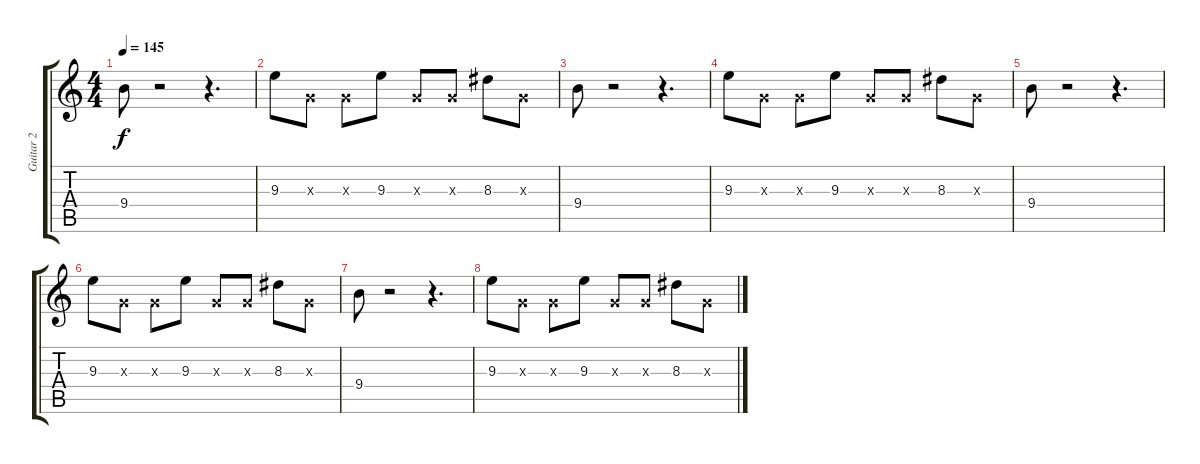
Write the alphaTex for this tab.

\track ("Guitar 2" "Guitar 2") {instrument overdrivenguitar}
\staff {score tabs}
\tuning (E4 B3 G3 D3 A2 E2) {hide}
\ts (4 4)
\tempo 145
\clef g2
\ks c
9.4.8{dy f volume 15 instrument overdrivenguitar} r.2 r.4{d} |
9.3.8 0.3{x}.8 0.3{x}.8 9.3.8 0.3{x}.8 0.3{x}.8 8.3.8 0.3{x}.8 |
9.4.8{volume 15 instrument overdrivenguitar} r.2 r.4{d} |
9.3.8 0.3{x}.8 0.3{x}.8 9.3.8 0.3{x}.8 0.3{x}.8 8.3.8 0.3{x}.8 |
9.4.8{volume 15 instrument overdrivenguitar} r.2 r.4{d} |
9.3.8 0.3{x}.8 0.3{x}.8 9.3.8 0.3{x}.8 0.3{x}.8 8.3.8 0.3{x}.8 |
9.4.8{volume 15 instrument overdrivenguitar} r.2 r.4{d} |
9.3.8 0.3{x}.8 0.3{x}.8 9.3.8 0.3{x}.8 0.3{x}.8 8.3.8 0.3{x}.8
